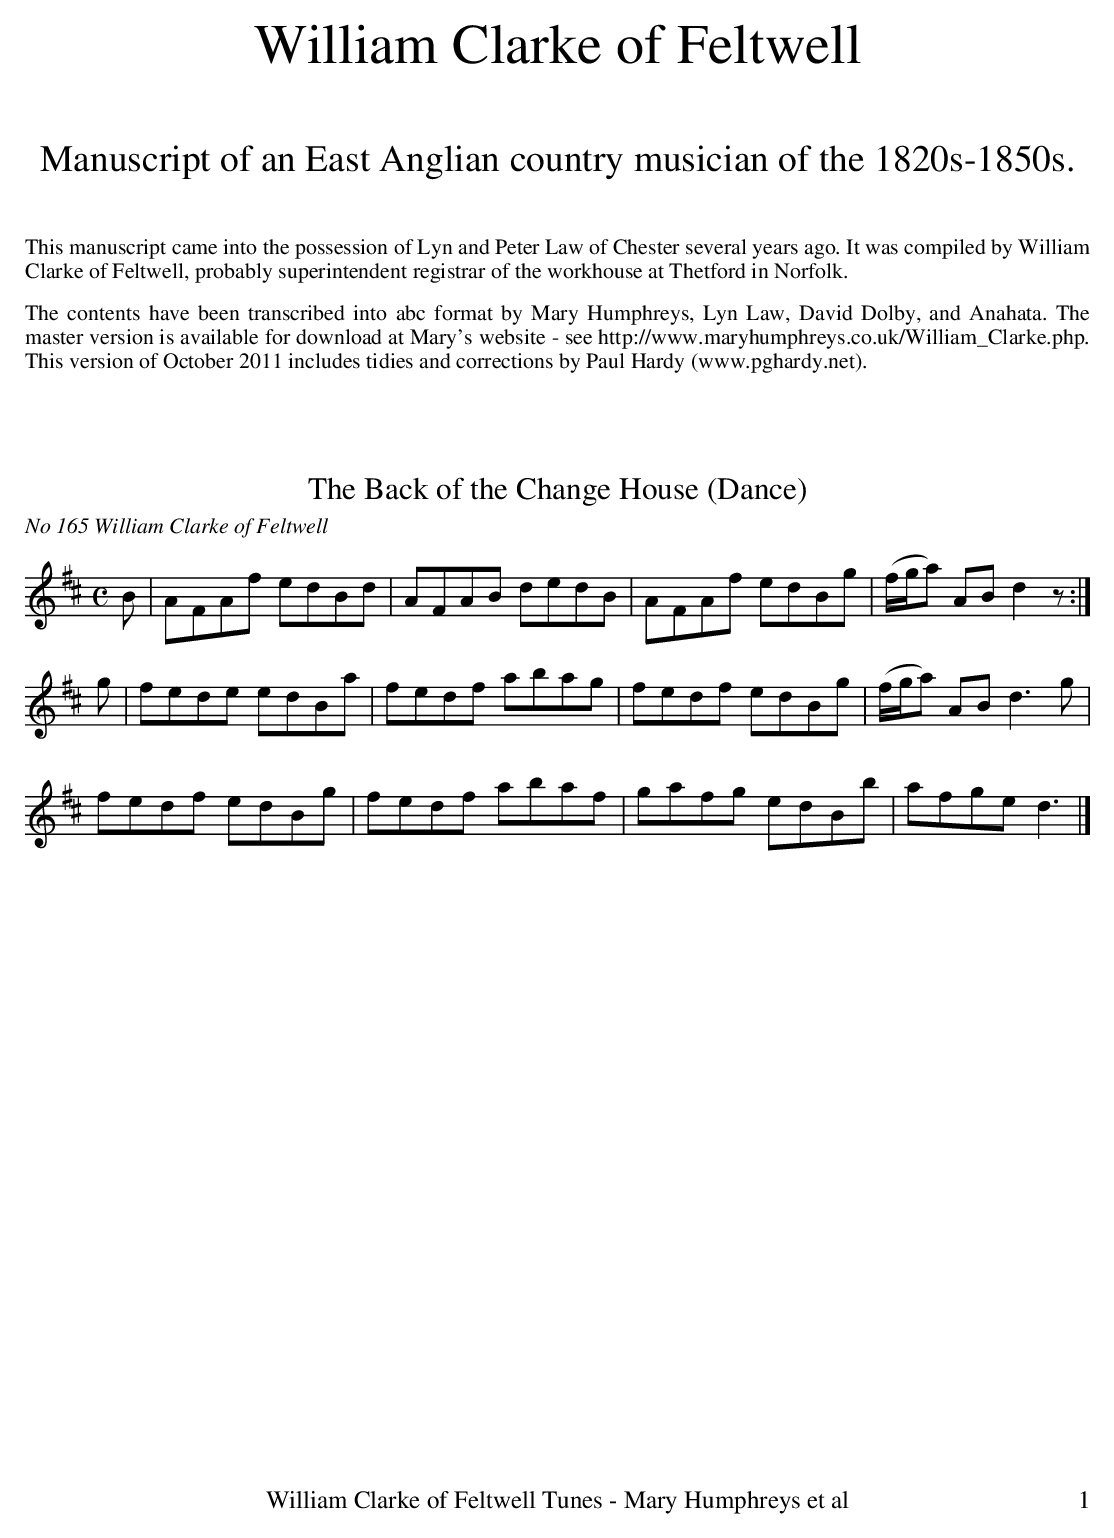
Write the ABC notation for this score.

X:1
T:The Back of the Change House (Dance)
O:No 165 William Clarke of Feltwell
M:C
L:1/8
K:D
B|AFAf edBd|AFAB dedB|AFAf edBg|(f/g/a) AB d2z:|
g|fede edBa|fedf abag|fedf edBg|(f/g/a) AB d3 g|
fedf edBg|fedf abaf|gafg edBb|afge d3|]
